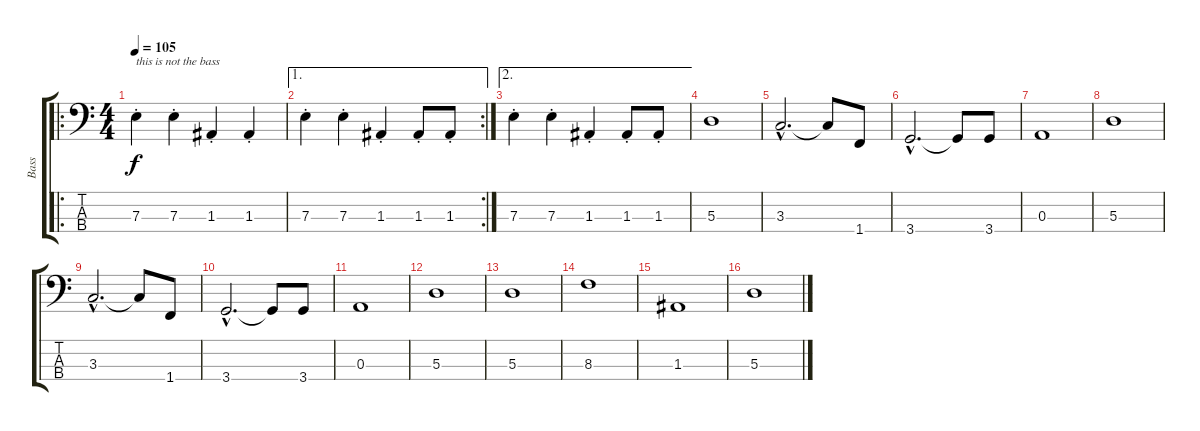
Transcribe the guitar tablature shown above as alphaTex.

\track ("Bass" "Bass") {instrument electricbassfinger}
\staff {score tabs}
\tuning (G2 D2 A1 E1) {hide}
\ro
\ts (4 4)
\tempo 105
\clef f4
\ks c
7.3{st}.4{txt "this is not the bass" dy f volume 15 instrument trombone} 7.3{st}.4 1.3{st}.4 1.3{st}.4 |
\ae 1
\rc 2
7.3{st}.4 7.3{st}.4 1.3{st}.4 1.3{st}.8 1.3{st}.8 |
\ae 2
7.3{st}.4 7.3{st}.4 1.3{st}.4 1.3{st}.8 1.3{st}.8 |
5.3.1{volume 16 balance 8 instrument electricbassfinger} |
3.3{hac}.2{d} 3.3{t}.8 1.4.8 |
3.4{hac}.2{d} 3.4{t}.8 3.4.8 |
0.3.1 |
5.3.1 |
3.3{hac}.2{d} 3.3{t}.8 1.4.8 |
3.4{hac}.2{d} 3.4{t}.8 3.4.8 |
0.3.1 |
5.3.1 |
5.3.1 |
8.3.1 |
1.3.1 |
5.3.1
